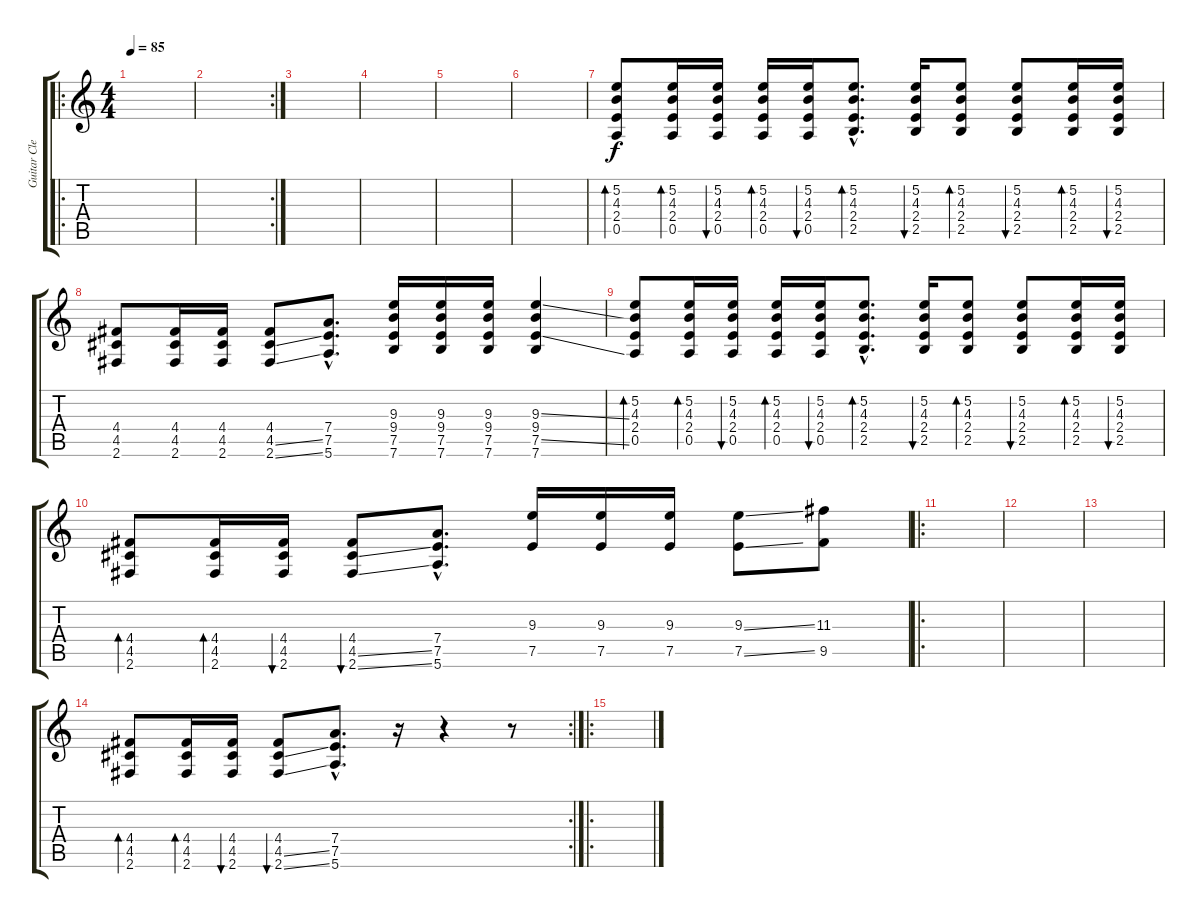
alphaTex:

\track ("Guitar Clean + delay" "Guitar Cle") {instrument electricguitarclean}
\staff {score tabs}
\tuning (E4 B3 G3 D3 A2 E2) {hide}
\ro
\ts (4 4)
\tempo 85
\clef g2
\ks c
|
\rc 2
|
|
|
|
|
(5.2 4.3 2.4 0.5).8{bd 60} (5.2 4.3 2.4 0.5).16{bd 30} (5.2 4.3 2.4 0.5).16{bu 30} (5.2 4.3 2.4 0.5).16{bd 30} (5.2 4.3 2.4 0.5).16{bu 30} (5.2{hac} 4.3{hac} 2.4{hac} 2.5{hac}).8{d bd 30} (5.2 4.3 2.4 2.5).16{bu 30} (5.2 4.3 2.4 2.5).8{bd 30} (5.2 4.3 2.4 2.5).8{bu 30} (5.2 4.3 2.4 2.5).16{bd 30} (5.2 4.3 2.4 2.5).16{bu 30} |
(4.4 4.5 2.6).8 (4.4 4.5 2.6).16 (4.4 4.5 2.6).16 (4.4 4.5{ss} 2.6{ss}).8 (7.4{hac} 7.5{hac} 5.6{hac}).8{d} (9.3 9.4 7.5 7.6).16 (9.3 9.4 7.5 7.6).16 (9.3 9.4 7.5 7.6).16 (9.3{ss} 9.4 7.5{ss} 7.6).4 |
(5.2 4.3 2.4 0.5).8{bd 60} (5.2 4.3 2.4 0.5).16{bd 30} (5.2 4.3 2.4 0.5).16{bu 30} (5.2 4.3 2.4 0.5).16{bd 30} (5.2 4.3 2.4 0.5).16{bu 30} (5.2{hac} 4.3{hac} 2.4{hac} 2.5{hac}).8{d bd 30} (5.2 4.3 2.4 2.5).16{bu 30} (5.2 4.3 2.4 2.5).8{bd 30} (5.2 4.3 2.4 2.5).8{bu 30} (5.2 4.3 2.4 2.5).16{bd 30} (5.2 4.3 2.4 2.5).16{bu 30} |
(4.4 4.5 2.6).8{bd 30} (4.4 4.5 2.6).16{bd 30} (4.4 4.5 2.6).16{bu 30} (4.4 4.5{ss} 2.6{ss}).8{bu 30} (7.4{hac} 7.5{hac} 5.6{hac}).8{d} (9.3 7.5).16 (9.3 7.5).16 (9.3 7.5).16 (9.3{ss} 7.5{ss}).8 (11.3 9.5).8 |
\ro
|
|
|
\rc 2
(4.4 4.5 2.6).8{bd 30} (4.4 4.5 2.6).16{bd 30} (4.4 4.5 2.6).16{bu 30} (4.4 4.5{ss} 2.6{ss}).8{bu 30} (7.4{hac} 7.5{hac} 5.6{hac}).8{d} r.16 r.4 r.8 |
\ro
